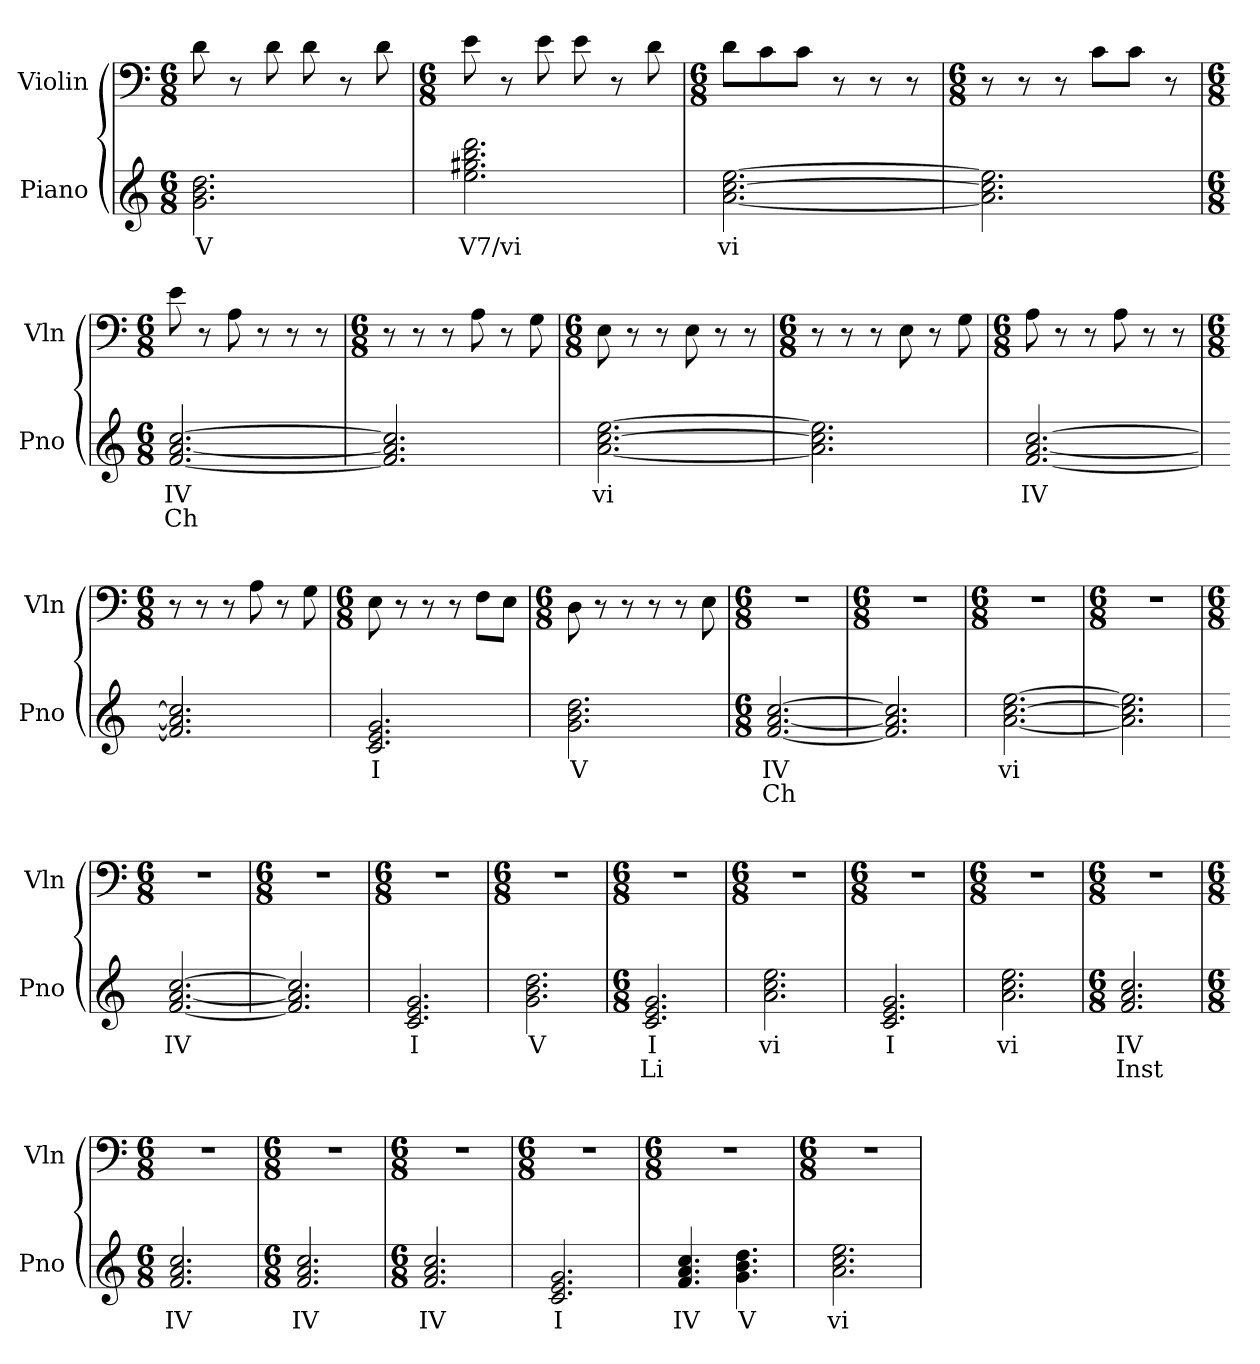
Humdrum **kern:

**kern	**text	**text	**kern
*part2	*part2	*part2	*part1
*staff2	*staff2	*staff2	*staff1
*I"Piano	*	*	*I"Violin
*I'Pno	*	*	*I'Vln
*k[]	*	*	*
*C:	*	*	*
*M6/8	*	*	*M6/8
=	=	=	=
2.g 2.b 2.dd	V	.	8d
.	.	.	8r
.	.	.	8d
.	.	.	8d
.	.	.	8r
.	.	.	8d
=	=	=	=
*k[]	*	*	*
*C:	*	*	*
*	*	*	*M6/8
2.ee 2.gg#X 2.bb 2.ddd	V7/vi	.	8e
.	.	.	8r
.	.	.	8e
.	.	.	8e
.	.	.	8r
.	.	.	8d
=	=	=	=
*k[]	*	*	*
*C:	*	*	*
*	*	*	*M6/8
[2.a [2.cc [2.ee	vi	.	8dL
.	.	.	8c
.	.	.	8cJ
.	.	.	8r
.	.	.	8r
.	.	.	8r
=	=	=	=
*k[]	*	*	*
*C:	*	*	*
*	*	*	*M6/8
2.a] 2.cc] 2.ee]	.	.	8r
.	.	.	8r
.	.	.	8r
.	.	.	8cL
.	.	.	8cJ
.	.	.	8r
=	=	=	=
*k[]	*	*	*
*C:	*	*	*
*M6/8	*	*	*M6/8
[2.f [2.a [2.cc	IV	Ch	8e
.	.	.	8r
.	.	.	8A
.	.	.	8r
.	.	.	8r
.	.	.	8r
=	=	=	=
*k[]	*	*	*
*C:	*	*	*
*	*	*	*M6/8
2.f] 2.a] 2.cc]	.	.	8r
.	.	.	8r
.	.	.	8r
.	.	.	8A
.	.	.	8r
.	.	.	8G
=	=	=	=
*k[]	*	*	*
*C:	*	*	*
*	*	*	*M6/8
[2.a [2.cc [2.ee	vi	.	8E
.	.	.	8r
.	.	.	8r
.	.	.	8E
.	.	.	8r
.	.	.	8r
=	=	=	=
*k[]	*	*	*
*C:	*	*	*
*	*	*	*M6/8
2.a] 2.cc] 2.ee]	.	.	8r
.	.	.	8r
.	.	.	8r
.	.	.	8E
.	.	.	8r
.	.	.	8G
=	=	=	=
*k[]	*	*	*
*C:	*	*	*
*	*	*	*M6/8
[2.f [2.a [2.cc	IV	.	8A
.	.	.	8r
.	.	.	8r
.	.	.	8A
.	.	.	8r
.	.	.	8r
=	=	=	=
*k[]	*	*	*
*C:	*	*	*
*	*	*	*M6/8
2.f] 2.a] 2.cc]	.	.	8r
.	.	.	8r
.	.	.	8r
.	.	.	8A
.	.	.	8r
.	.	.	8G
=	=	=	=
*k[]	*	*	*
*C:	*	*	*
*	*	*	*M6/8
2.c 2.e 2.g	I	.	8E
.	.	.	8r
.	.	.	8r
.	.	.	8r
.	.	.	8FL
.	.	.	8EJ
=	=	=	=
*k[]	*	*	*
*C:	*	*	*
*	*	*	*M6/8
2.g 2.b 2.dd	V	.	8D
.	.	.	8r
.	.	.	8r
.	.	.	8r
.	.	.	8r
.	.	.	8E
=	=	=	=
*k[]	*	*	*
*C:	*	*	*
*M6/8	*	*	*M6/8
[2.f [2.a [2.cc	IV	Ch	2.r
=	=	=	=
*k[]	*	*	*
*C:	*	*	*
*	*	*	*M6/8
2.f] 2.a] 2.cc]	.	.	2.r
=	=	=	=
*k[]	*	*	*
*C:	*	*	*
*	*	*	*M6/8
[2.a [2.cc [2.ee	vi	.	2.r
=	=	=	=
*k[]	*	*	*
*C:	*	*	*
*	*	*	*M6/8
2.a] 2.cc] 2.ee]	.	.	2.r
=	=	=	=
*k[]	*	*	*
*C:	*	*	*
*	*	*	*M6/8
[2.f [2.a [2.cc	IV	.	2.r
=	=	=	=
*k[]	*	*	*
*C:	*	*	*
*	*	*	*M6/8
2.f] 2.a] 2.cc]	.	.	2.r
=	=	=	=
*k[]	*	*	*
*C:	*	*	*
*	*	*	*M6/8
2.c 2.e 2.g	I	.	2.r
=	=	=	=
*k[]	*	*	*
*C:	*	*	*
*	*	*	*M6/8
2.g 2.b 2.dd	V	.	2.r
=	=	=	=
*k[]	*	*	*
*C:	*	*	*
*M6/8	*	*	*M6/8
2.c 2.e 2.g	I	Li	2.r
=	=	=	=
*k[]	*	*	*
*C:	*	*	*
*	*	*	*M6/8
2.a 2.cc 2.ee	vi	.	2.r
=	=	=	=
*k[]	*	*	*
*C:	*	*	*
*	*	*	*M6/8
2.c 2.e 2.g	I	.	2.r
=	=	=	=
*k[]	*	*	*
*C:	*	*	*
*	*	*	*M6/8
2.a 2.cc 2.ee	vi	.	2.r
=	=	=	=
*k[]	*	*	*
*C:	*	*	*
*M6/8	*	*	*M6/8
2.f 2.a 2.cc	IV	Inst	2.r
=	=	=	=
*k[]	*	*	*
*C:	*	*	*
*M6/8	*	*	*M6/8
2.f 2.a 2.cc	IV	.	2.r
=	=	=	=
*k[]	*	*	*
*C:	*	*	*
*M6/8	*	*	*M6/8
2.f 2.a 2.cc	IV	.	2.r
=	=	=	=
*k[]	*	*	*
*C:	*	*	*
*M6/8	*	*	*M6/8
2.f 2.a 2.cc	IV	.	2.r
=	=	=	=
*k[]	*	*	*
*C:	*	*	*
*	*	*	*M6/8
2.c 2.e 2.g	I	.	2.r
=	=	=	=
*k[]	*	*	*
*C:	*	*	*
*	*	*	*M6/8
4.f 4.a 4.cc	IV	.	2.r
4.g 4.b 4.dd	V	.	.
=	=	=	=
*k[]	*	*	*
*C:	*	*	*
*	*	*	*M6/8
2.a 2.cc 2.ee	vi	.	2.r
=	=	=	=
*-	*-	*-	*-
